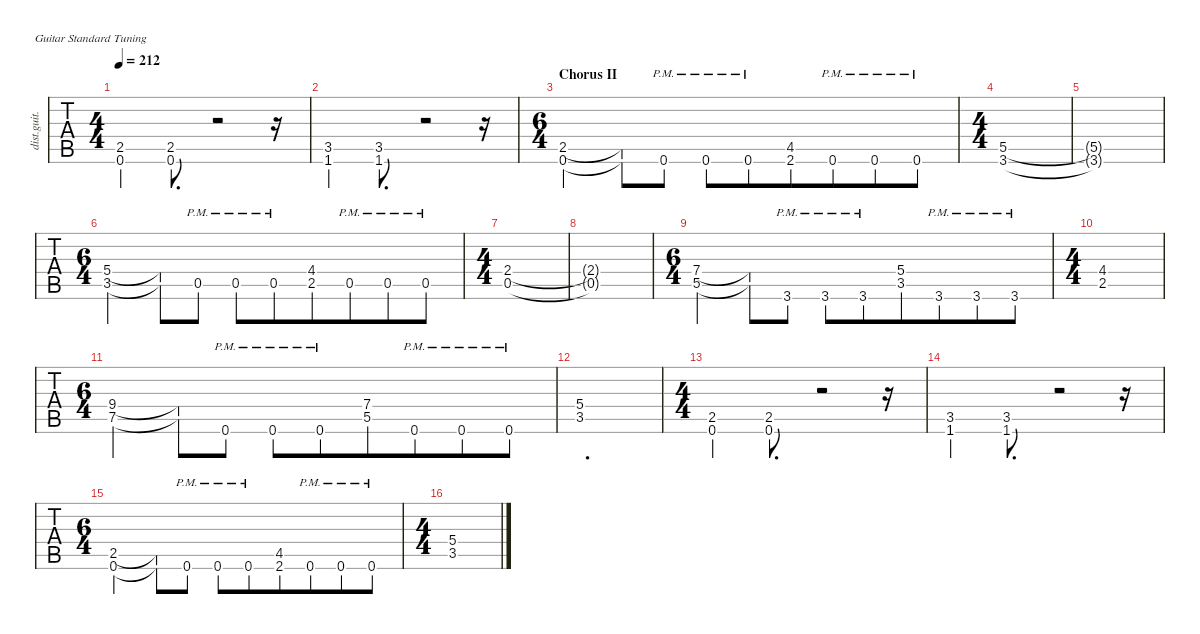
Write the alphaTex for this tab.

\defaultSystemsLayout 4
\hideDynamics
\bracketExtendMode nobrackets
\track ("Rhythm Guitar (James)" "dist.guit.") {defaultSystemsLayout 4 multiBarRest instrument distortionguitar}
\staff {tabs}
\tuning (E4 B3 G3 D3 A2 E2)
\ts (4 4)
\tempo 212
\clef g2
\ks c
(0.6{st} 2.5{st}).4{dy mf} (0.6 2.5).8{d} r.2 r.16 |
(1.6{st} 3.5{st}).4 (1.6 3.5).8{d} r.2 r.16 |
\ts (6 4)
\beaming (8 6 6)
\section ("" "Chorus II")
(0.6 2.5).2{dy f} (0.6{t} 2.5{t}).8 0.6{pm}.8 0.6{pm}.8 0.6{pm}.8 (2.6{acc #} 4.5{acc #}).8 0.6{pm}.8 0.6{pm}.8 0.6{pm}.8 |
\ts (4 4)
\beaming (8 2 2 2 2)
(3.6 5.5).1 |
(3.6{t} 5.5{t}).1 |
\ts (6 4)
\beaming (8 6 6)
(3.5 5.4).2 (5.4{t} 3.5{t}).8 0.5{pm}.8 0.5{pm}.8 0.5{pm}.8 (2.5 4.4{acc #}).8 0.5{pm}.8 0.5{pm}.8 0.5{pm}.8 |
\ts (4 4)
\beaming (8 2 2 2 2)
(0.5 2.4).1 |
(2.4{t} 0.5{t}).1 |
\ts (6 4)
\beaming (8 6 6)
(5.5 7.4).2 (7.4{t} 5.5{t}).8 3.6{pm}.8 3.6{pm}.8 3.6{pm}.8 (3.5 5.4).8 3.6{pm}.8 3.6{pm}.8 3.6{pm}.8 |
\ts (4 4)
\beaming (8 2 2 2 2)
(2.5 4.4{acc #}).1 |
\ts (6 4)
\beaming (8 6 6)
(7.5 9.4).2 (9.4{t} 7.5{t}).8 0.6{pm}.8 0.6{pm}.8 0.6{pm}.8 (5.5 7.4).8 0.6{pm}.8 0.6{pm}.8 0.6{pm}.8 |
(3.5 5.4).1{d} |
\ts (4 4)
\beaming (8 2 2 2 2)
(0.6{st} 2.5{st}).4{dy mf} (0.6 2.5).8{d} r.2 r.16 |
(1.6{st} 3.5{st}).4 (1.6 3.5).8{d} r.2 r.16 |
\ts (6 4)
\beaming (8 6 6)
(0.6 2.5).2{dy f} (0.6{t} 2.5{t}).8 0.6{pm}.8 0.6{pm}.8 0.6{pm}.8 (2.6{acc #} 4.5{acc #}).8 0.6{pm}.8 0.6{pm}.8 0.6{pm}.8 |
\ts (4 4)
\beaming (8 2 2 2 2)
(3.5 5.4).1
